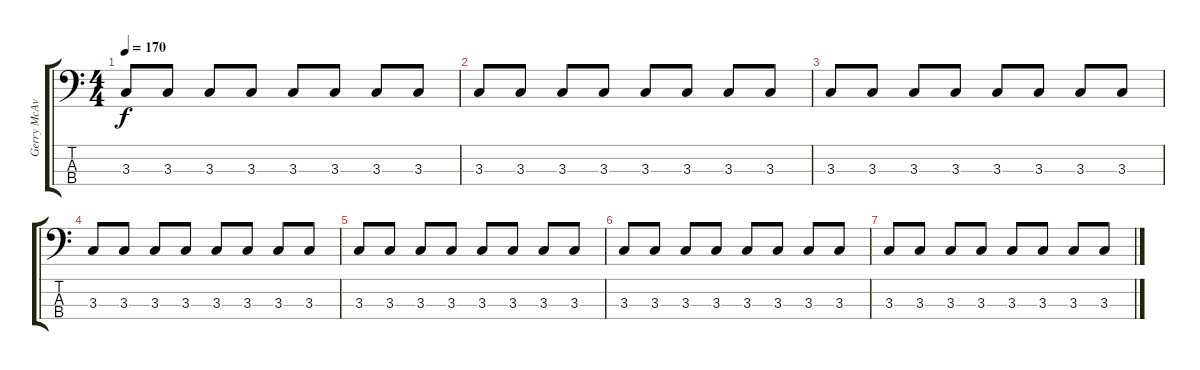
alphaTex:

\track ("Gerry McAvoy" "Gerry McAv") {instrument electricbassfinger}
\staff {score tabs}
\tuning (G2 D2 A1 E1) {hide}
\ts (4 4)
\tempo 170
\clef f4
\ks c
3.3.8{dy f} 3.3.8 3.3.8 3.3.8 3.3.8 3.3.8 3.3.8 3.3.8 |
3.3.8 3.3.8 3.3.8 3.3.8 3.3.8 3.3.8 3.3.8 3.3.8 |
3.3.8 3.3.8 3.3.8 3.3.8 3.3.8 3.3.8 3.3.8 3.3.8 |
3.3.8 3.3.8 3.3.8 3.3.8 3.3.8 3.3.8 3.3.8 3.3.8 |
3.3.8 3.3.8 3.3.8 3.3.8 3.3.8 3.3.8 3.3.8 3.3.8 |
3.3.8 3.3.8 3.3.8 3.3.8 3.3.8 3.3.8 3.3.8 3.3.8 |
3.3.8 3.3.8 3.3.8 3.3.8 3.3.8 3.3.8 3.3.8 3.3.8
